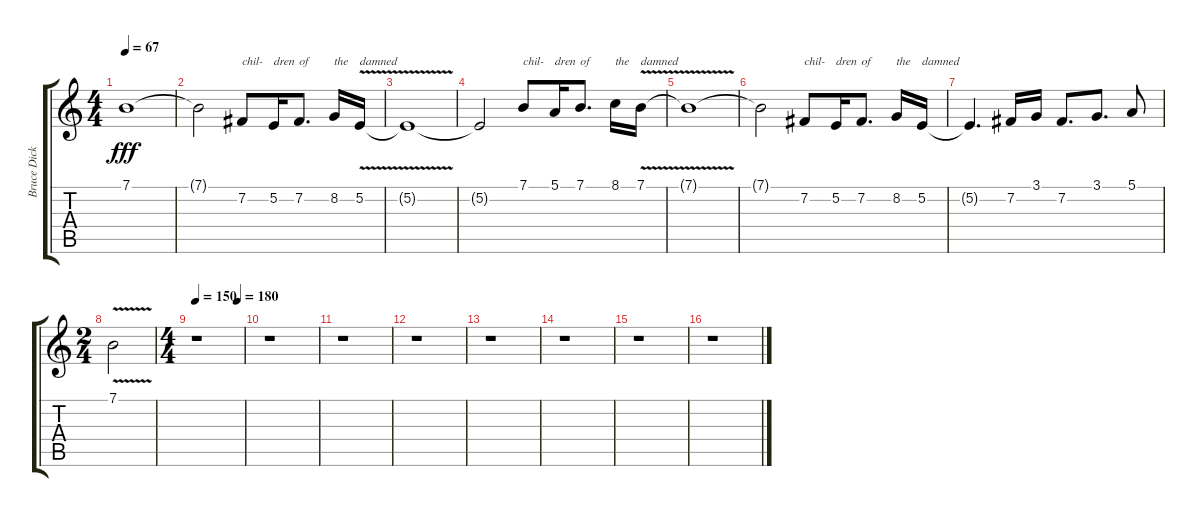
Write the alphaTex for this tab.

\track ("Bruce Dickinson - Vocals" "Bruce Dick") {instrument lead6voice}
\staff {score tabs}
\tuning (E4 B3 G3 D3 A2 E2) {hide}
\ts (4 4)
\tempo 67
\clef g2
\ks c
7.1{t}.1{dy fff} |
7.1{t}.2 7.2.8{txt "chil-"} 5.2.16{txt "dren"} 7.2.8{d txt "of"} 8.2.16{txt "the"} 5.2{v}.16{txt "damned"} |
5.2{t}.1 |
5.2{t}.2 7.1.8{txt "chil-"} 5.1.16{txt "dren"} 7.1.8{d txt "of"} 8.1.16{txt "the"} 7.1{v}.16{txt "damned"} |
7.1{t}.1 |
7.1{t}.2 7.2.8{txt "chil-"} 5.2.16{txt "dren"} 7.2.8{d txt "of"} 8.2.16{txt "the"} 5.2.16{txt "damned"} |
5.2{t}.4{d} 7.2.16 3.1.16 7.2.8{d} 3.1.8{d} 5.1.8 |
\ts (2 4)
7.1{v}.2 |
\ts (4 4)
\tempo 150
\tempo (180 0.875)
r.1 |
r.1 |
r.1 |
r.1 |
r.1 |
r.1 |
r.1 |
r.1
